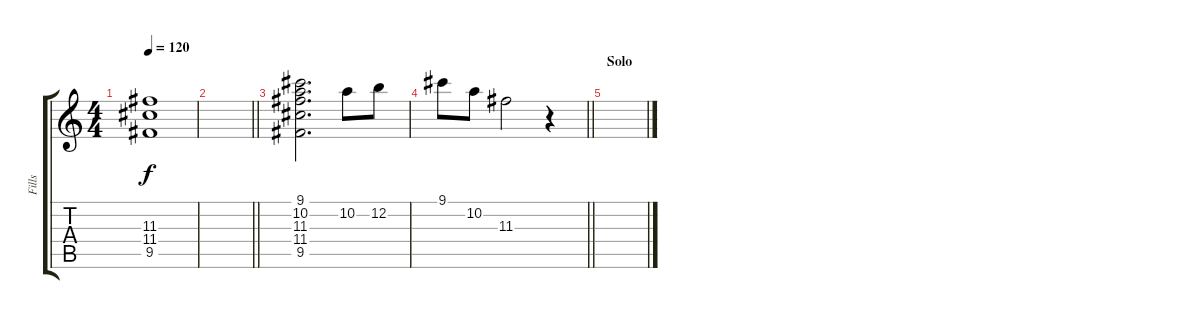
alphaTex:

\track ("Fills" "Fills") {instrument electricguitarjazz}
\staff {score tabs}
\tuning (E4 B3 G3 D3 A2 E2) {hide}
\ts (4 4)
\tempo 120
\clef g2
\ks c
(11.3 11.4 9.5).1{dy f} |
\barLineRight lightlight
|
(9.1 10.2 11.3 11.4 9.5).2{d} 10.2.8 12.2.8 |
\barLineRight lightlight
9.1.8 10.2.8 11.3.2 r.4 |
\section ("" "Solo")
